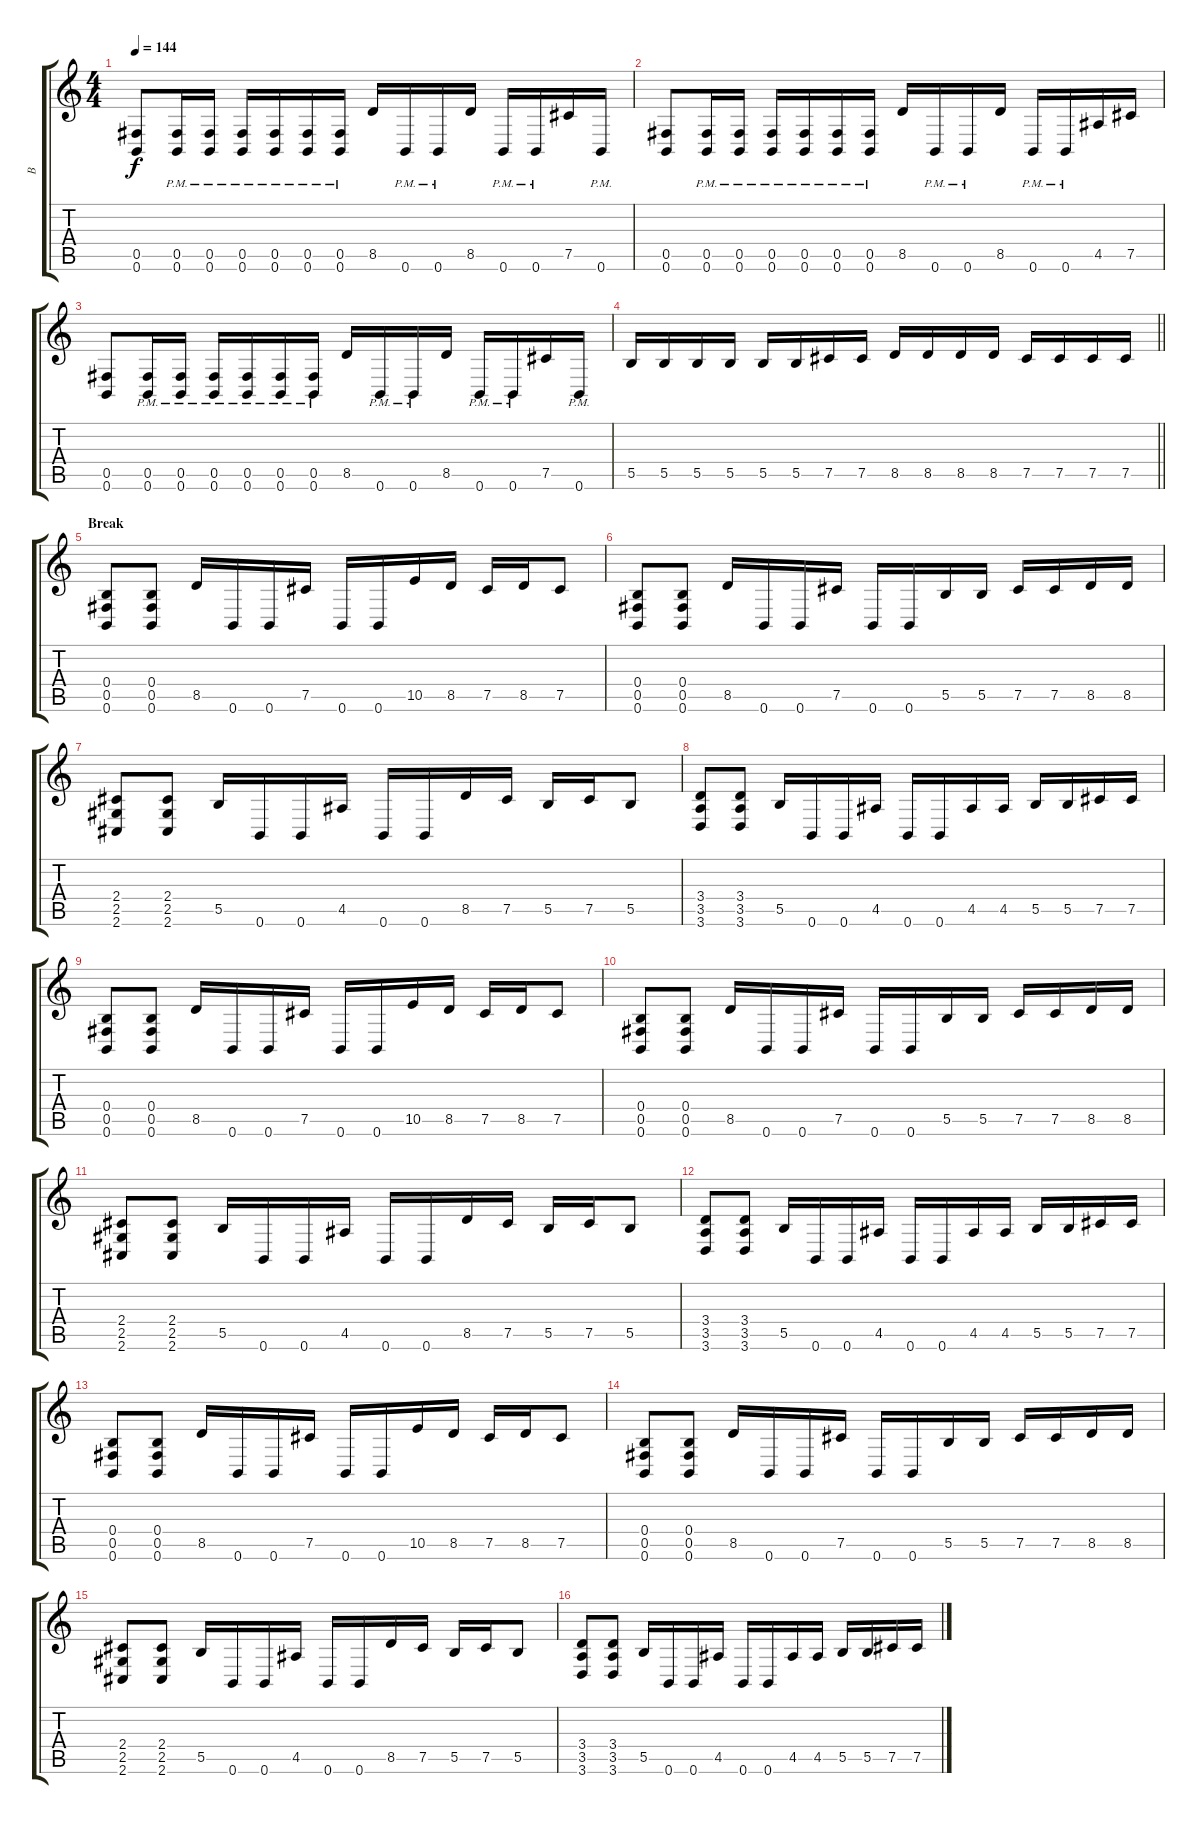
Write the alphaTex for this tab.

\track ("B" "B") {instrument distortionguitar}
\staff {score tabs}
\tuning (E4 Ab3 E3 B2 Gb2 B1) {hide}
\ts (4 4)
\tempo 144
\clef g2
\ks c
(0.5 0.6).8{dy f} (0.5{pm} 0.6{pm}).16 (0.5{pm} 0.6{pm}).16 (0.5{pm} 0.6{pm}).16 (0.5{pm} 0.6{pm}).16 (0.5{pm} 0.6{pm}).16 (0.5{pm} 0.6{pm}).16 8.5.16 0.6{pm}.16 0.6{pm}.16 8.5.16 0.6{pm}.16 0.6{pm}.16 7.5.16 0.6{pm}.16 |
(0.5 0.6).8 (0.5{pm} 0.6{pm}).16 (0.5{pm} 0.6{pm}).16 (0.5{pm} 0.6{pm}).16 (0.5{pm} 0.6{pm}).16 (0.5{pm} 0.6{pm}).16 (0.5{pm} 0.6{pm}).16 8.5.16 0.6{pm}.16 0.6{pm}.16 8.5.16 0.6{pm}.16 0.6{pm}.16 4.5.16 7.5.16 |
(0.5 0.6).8 (0.5{pm} 0.6{pm}).16 (0.5{pm} 0.6{pm}).16 (0.5{pm} 0.6{pm}).16 (0.5{pm} 0.6{pm}).16 (0.5{pm} 0.6{pm}).16 (0.5{pm} 0.6{pm}).16 8.5.16 0.6{pm}.16 0.6{pm}.16 8.5.16 0.6{pm}.16 0.6{pm}.16 7.5.16 0.6{pm}.16 |
\barLineRight lightlight
5.5.16 5.5.16 5.5.16 5.5.16 5.5.16 5.5.16 7.5.16 7.5.16 8.5.16 8.5.16 8.5.16 8.5.16 7.5.16 7.5.16 7.5.16 7.5.16 |
\section ("" "Break")
(0.4 0.5 0.6).8 (0.4 0.5 0.6).8 8.5.16 0.6.16 0.6.16 7.5.16 0.6.16 0.6.16 10.5.16 8.5.16 7.5.16 8.5.16 7.5.8 |
(0.4 0.5 0.6).8 (0.4 0.5 0.6).8 8.5.16 0.6.16 0.6.16 7.5.16 0.6.16 0.6.16 5.5.16 5.5.16 7.5.16 7.5.16 8.5.16 8.5.16 |
(2.4 2.5 2.6).8 (2.4 2.5 2.6).8 5.5.16 0.6.16 0.6.16 4.5.16 0.6.16 0.6.16 8.5.16 7.5.16 5.5.16 7.5.16 5.5.8 |
(3.4 3.5 3.6).8 (3.4 3.5 3.6).8 5.5.16 0.6.16 0.6.16 4.5.16 0.6.16 0.6.16 4.5.16 4.5.16 5.5.16 5.5.16 7.5.16 7.5.16 |
(0.4 0.5 0.6).8 (0.4 0.5 0.6).8 8.5.16 0.6.16 0.6.16 7.5.16 0.6.16 0.6.16 10.5.16 8.5.16 7.5.16 8.5.16 7.5.8 |
(0.4 0.5 0.6).8 (0.4 0.5 0.6).8 8.5.16 0.6.16 0.6.16 7.5.16 0.6.16 0.6.16 5.5.16 5.5.16 7.5.16 7.5.16 8.5.16 8.5.16 |
(2.4 2.5 2.6).8 (2.4 2.5 2.6).8 5.5.16 0.6.16 0.6.16 4.5.16 0.6.16 0.6.16 8.5.16 7.5.16 5.5.16 7.5.16 5.5.8 |
(3.4 3.5 3.6).8 (3.4 3.5 3.6).8 5.5.16 0.6.16 0.6.16 4.5.16 0.6.16 0.6.16 4.5.16 4.5.16 5.5.16 5.5.16 7.5.16 7.5.16 |
(0.4 0.5 0.6).8 (0.4 0.5 0.6).8 8.5.16 0.6.16 0.6.16 7.5.16 0.6.16 0.6.16 10.5.16 8.5.16 7.5.16 8.5.16 7.5.8 |
(0.4 0.5 0.6).8 (0.4 0.5 0.6).8 8.5.16 0.6.16 0.6.16 7.5.16 0.6.16 0.6.16 5.5.16 5.5.16 7.5.16 7.5.16 8.5.16 8.5.16 |
(2.4 2.5 2.6).8 (2.4 2.5 2.6).8 5.5.16 0.6.16 0.6.16 4.5.16 0.6.16 0.6.16 8.5.16 7.5.16 5.5.16 7.5.16 5.5.8 |
(3.4 3.5 3.6).8 (3.4 3.5 3.6).8 5.5.16 0.6.16 0.6.16 4.5.16 0.6.16 0.6.16 4.5.16 4.5.16 5.5.16 5.5.16 7.5.16 7.5.16
